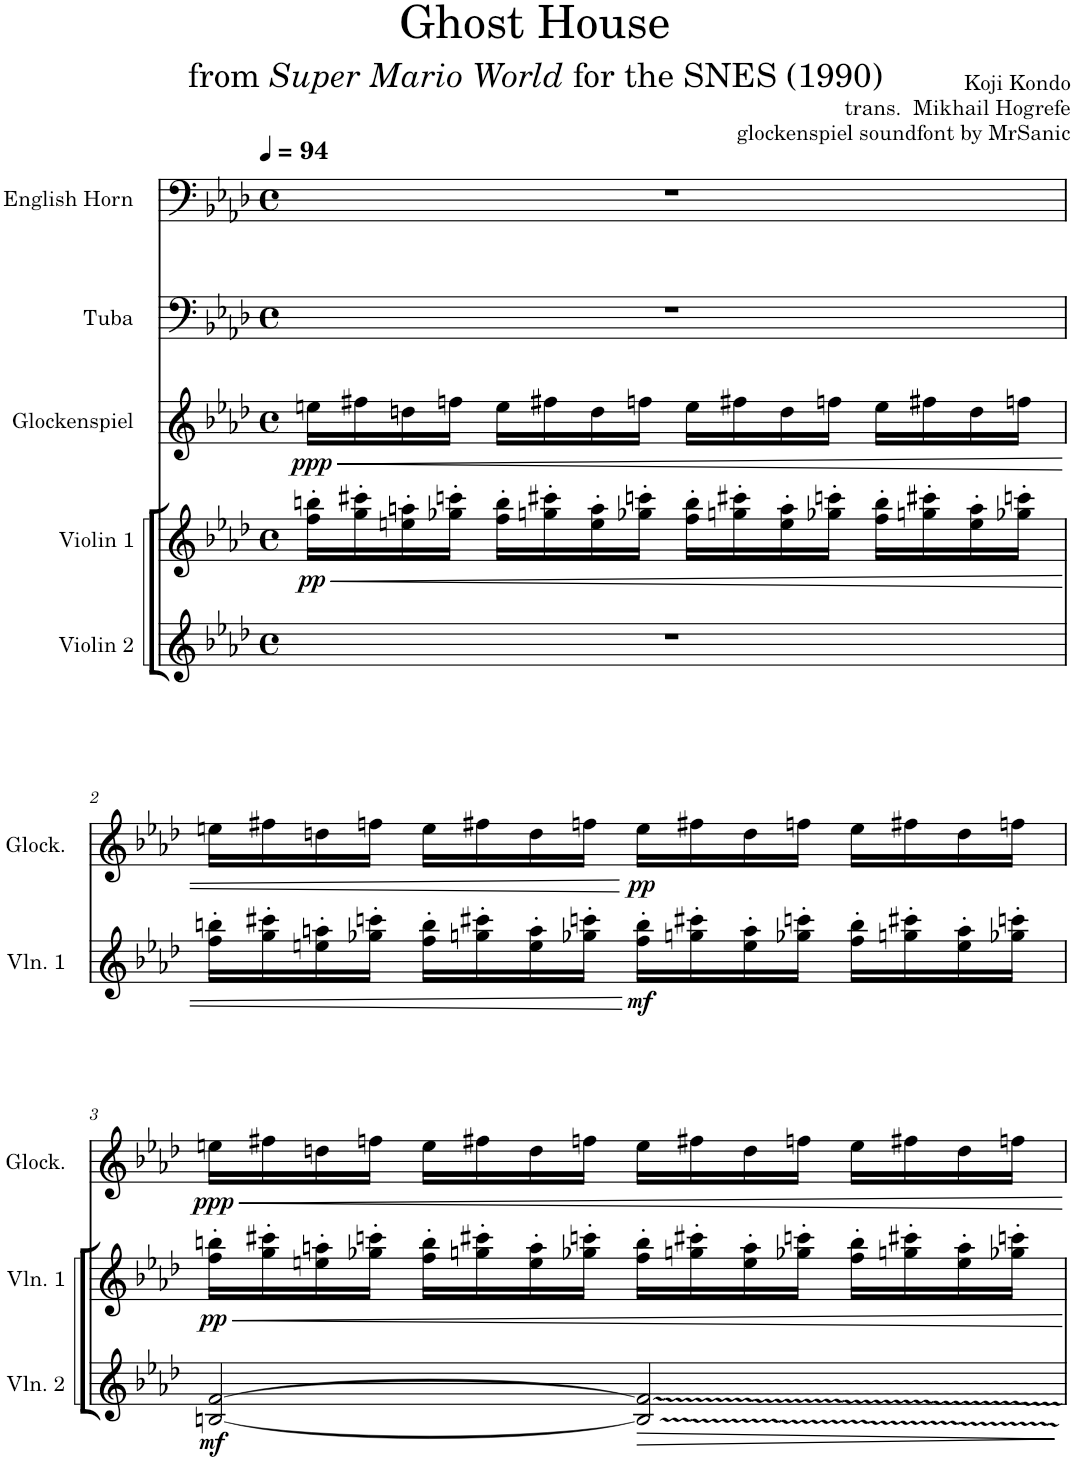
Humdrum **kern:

**kern	**dynam	**kern	**dynam	**kern	**dynam	**kern	**dynam	**kern	**dynam	**kern	**dynam	**kern	**kern
*part8	*part8	*part7	*part7	*part6	*part6	*part5	*part5	*part4	*part4	*part3	*part3	*part2	*part1
*staff8	*staff8	*staff7	*staff7	*staff6	*staff6	*staff5	*staff5	*staff4	*staff4	*staff3	*staff3	*staff2	*staff1
*I"Violin	*	*I"Violin	*	*I"Violin	*	*I"Violin 2	*	*I"Violin 1	*	*I"Glockenspiel	*	*I"Tuba	*I"English Horn
*I'Vln	*	*I'Vln	*	*I'Vln	*	*I'Vln. 2	*	*I'Vln. 1	*	*I'Glock.	*	*I'Tba.	*I'E. Hn.
*stria5	*	*stria5	*	*stria5	*	*	*	*	*	*	*	*	*
*clefG2	*	*clefG2	*	*clefG2	*	*clefG2	*	*clefG2	*	*clefG2	*	*clefF4	*clefF4
*	*	*	*	*	*	*	*	*	*	*Trd-7c-12	*	*	*Trd4c7
*k[b-e-a-d-]	*	*k[b-e-a-d-]	*	*k[b-e-a-d-]	*	*k[b-e-a-d-]	*	*k[b-e-a-d-]	*	*k[b-e-a-d-]	*	*k[b-e-a-d-]	*k[b-e-a-d-]
*M4/4	*	*M4/4	*	*M4/4	*	*M4/4	*	*M4/4	*	*M4/4	*	*M4/4	*M4/4
*met(c)	*	*met(c)	*	*met(c)	*	*met(c)	*	*met(c)	*	*met(c)	*	*met(c)	*met(c)
*MM94	*	*MM94	*	*MM94	*	*MM94	*	*MM94	*	*MM94	*	*MM94	*MM94
=1	=1	=1	=1	=1	=1	=1	=1	=1	=1	=1	=1	=1	=1
!	!	!	!	!	!	!	!	!	!LO:HP:b	!	!LO:HP:b	!	!
!	!	!	!	!	!	!	!	!	!LO:DY:n=1:b	!	!LO:DY:n=1:b	!	!
1r	.	1r	.	1r	.	1r	.	16ff\' 16bbn\'LL	< pp	16een\LL	< ppp	1r	1r
.	.	.	.	.	.	.	.	16gg\' 16ccc#X\'	.	16ff#X\	.	.	.
.	.	.	.	.	.	.	.	16een\' 16aan\'	.	16ddn\	.	.	.
.	.	.	.	.	.	.	.	16gg-X\' 16cccn\'JJ	.	16ffn\JJ	.	.	.
.	.	.	.	.	.	.	.	16ff\' 16bb\'LL	.	16ee\LL	.	.	.
.	.	.	.	.	.	.	.	16ggn\' 16ccc#X\'	.	16ff#X\	.	.	.
.	.	.	.	.	.	.	.	16ee\' 16aa\'	.	16dd\	.	.	.
.	.	.	.	.	.	.	.	16gg-X\' 16cccn\'JJ	.	16ffn\JJ	.	.	.
.	.	.	.	.	.	.	.	16ff\' 16bb\'LL	.	16ee\LL	.	.	.
.	.	.	.	.	.	.	.	16ggn\' 16ccc#X\'	.	16ff#X\	.	.	.
.	.	.	.	.	.	.	.	16ee\' 16aa\'	.	16dd\	.	.	.
.	.	.	.	.	.	.	.	16gg-X\' 16cccn\'JJ	.	16ffn\JJ	.	.	.
.	.	.	.	.	.	.	.	16ff\' 16bb\'LL	.	16ee\LL	.	.	.
.	.	.	.	.	.	.	.	16ggn\' 16ccc#X\'	.	16ff#X\	.	.	.
.	.	.	.	.	.	.	.	16ee\' 16aa\'	.	16dd\	.	.	.
.	.	.	.	.	.	.	.	16gg-X\' 16cccn\'JJ	.	16ffn\JJ	.	.	.
!!LO:LB:g=z
=2	=2	=2	=2	=2	=2	=2	=2	=2	=2	=2	=2	=2	=2
1r	.	1r	.	1r	.	1r	.	16ff\' 16bbn\'LL	.	16een\LL	.	1r	1r
.	.	.	.	.	.	.	.	16gg\' 16ccc#X\'	.	16ff#X\	.	.	.
.	.	.	.	.	.	.	.	16een\' 16aan\'	.	16ddn\	.	.	.
.	.	.	.	.	.	.	.	16gg-X\' 16cccn\'JJ	.	16ffn\JJ	.	.	.
.	.	.	.	.	.	.	.	16ff\' 16bb\'LL	.	16ee\LL	.	.	.
.	.	.	.	.	.	.	.	16ggn\' 16ccc#X\'	.	16ff#X\	.	.	.
.	.	.	.	.	.	.	.	16ee\' 16aa\'	.	16dd\	.	.	.
.	.	.	.	.	.	.	.	16gg-X\' 16cccn\'JJ	.	16ffn\JJ	.	.	.
!	!	!	!	!	!	!	!	!	!LO:DY:n=1:b	!	!LO:DY:n=1:b	!	!
.	.	.	.	.	.	.	.	16ff\' 16bb\'LL	[ mf	16ee\LL	[ pp	.	.
.	.	.	.	.	.	.	.	16ggn\' 16ccc#X\'	.	16ff#X\	.	.	.
.	.	.	.	.	.	.	.	16ee\' 16aa\'	.	16dd\	.	.	.
.	.	.	.	.	.	.	.	16gg-X\' 16cccn\'JJ	.	16ffn\JJ	.	.	.
.	.	.	.	.	.	.	.	16ff\' 16bb\'LL	.	16ee\LL	.	.	.
.	.	.	.	.	.	.	.	16ggn\' 16ccc#X\'	.	16ff#X\	.	.	.
.	.	.	.	.	.	.	.	16ee\' 16aa\'	.	16dd\	.	.	.
.	.	.	.	.	.	.	.	16gg-X\' 16cccn\'JJ	.	16ffn\JJ	.	.	.
!!LO:LB:g=z
=3	=3	=3	=3	=3	=3	=3	=3	=3	=3	=3	=3	=3	=3
!	!	!	!LO:DY:b	!	!LO:DY:b	!	!LO:DY:b	!	!LO:DY:b	!	!LO:DY:b	!	!
2r	.	[2Bn	mf	[2f	mf	[2Bn/ [2f/	mf	16ff\' 16bbn\'LL	pp	16een\LL	ppp	1r	1r
.	.	.	.	.	.	.	.	16gg\' 16ccc#X\'	.	16ff#X\	.	.	.
.	.	.	.	.	.	.	.	16een\' 16aan\'	.	16ddn\	.	.	.
.	.	.	.	.	.	.	.	16gg-X\' 16cccn\'JJ	.	16ffn\JJ	.	.	.
.	.	.	.	.	.	.	.	16ff\' 16bb\'LL	.	16ee\LL	.	.	.
.	.	.	.	.	.	.	.	16ggn\' 16ccc#X\'	.	16ff#X\	.	.	.
.	.	.	.	.	.	.	.	16ee\' 16aa\'	.	16dd\	.	.	.
.	.	.	.	.	.	.	.	16gg-X\' 16cccn\'JJ	.	16ffn\JJ	.	.	.
!	!	!	!LO:HP:b	!	!LO:HP:b	!	!LO:HP:b	!	!	!	!	!	!
4r	.	2B]	>	2f]	>	2B/] 2f/]	>	16ff\' 16bb\'LL	.	16ee\LL	.	.	.
.	.	.	.	.	.	.	.	16ggn\' 16ccc#X\'	.	16ff#X\	.	.	.
.	.	.	.	.	.	.	.	16ee\' 16aa\'	.	16dd\	.	.	.
.	.	.	.	.	.	.	.	16gg-X\' 16cccn\'JJ	.	16ffn\JJ	.	.	.
!	!LO:HP:b	!	!	!	!	!	!	!	!	!	!	!	!
!	!LO:DY:n=1:b	!	!	!	!	!	!	!	!	!	!	!	!
[4An [4e-	< ppp	.	.	.	.	.	.	16ff\' 16bb\'LL	.	16ee\LL	.	.	.
.	.	.	.	.	.	.	.	16ggn\' 16ccc#X\'	.	16ff#X\	.	.	.
.	.	.	.	.	.	.	.	16ee\' 16aa\'	.	16dd\	.	.	.
.	.	.	.	.	.	.	.	16gg-X\' 16cccn\'JJ	.	16ffn\JJ	.	.	.
.	[	.	]	.	]	.	]	.	.	.	.	.	.
=	=	=	=	=	=	=	=	=	=	=	=	=	=
*-	*-	*-	*-	*-	*-	*-	*-	*-	*-	*-	*-	*-	*-
